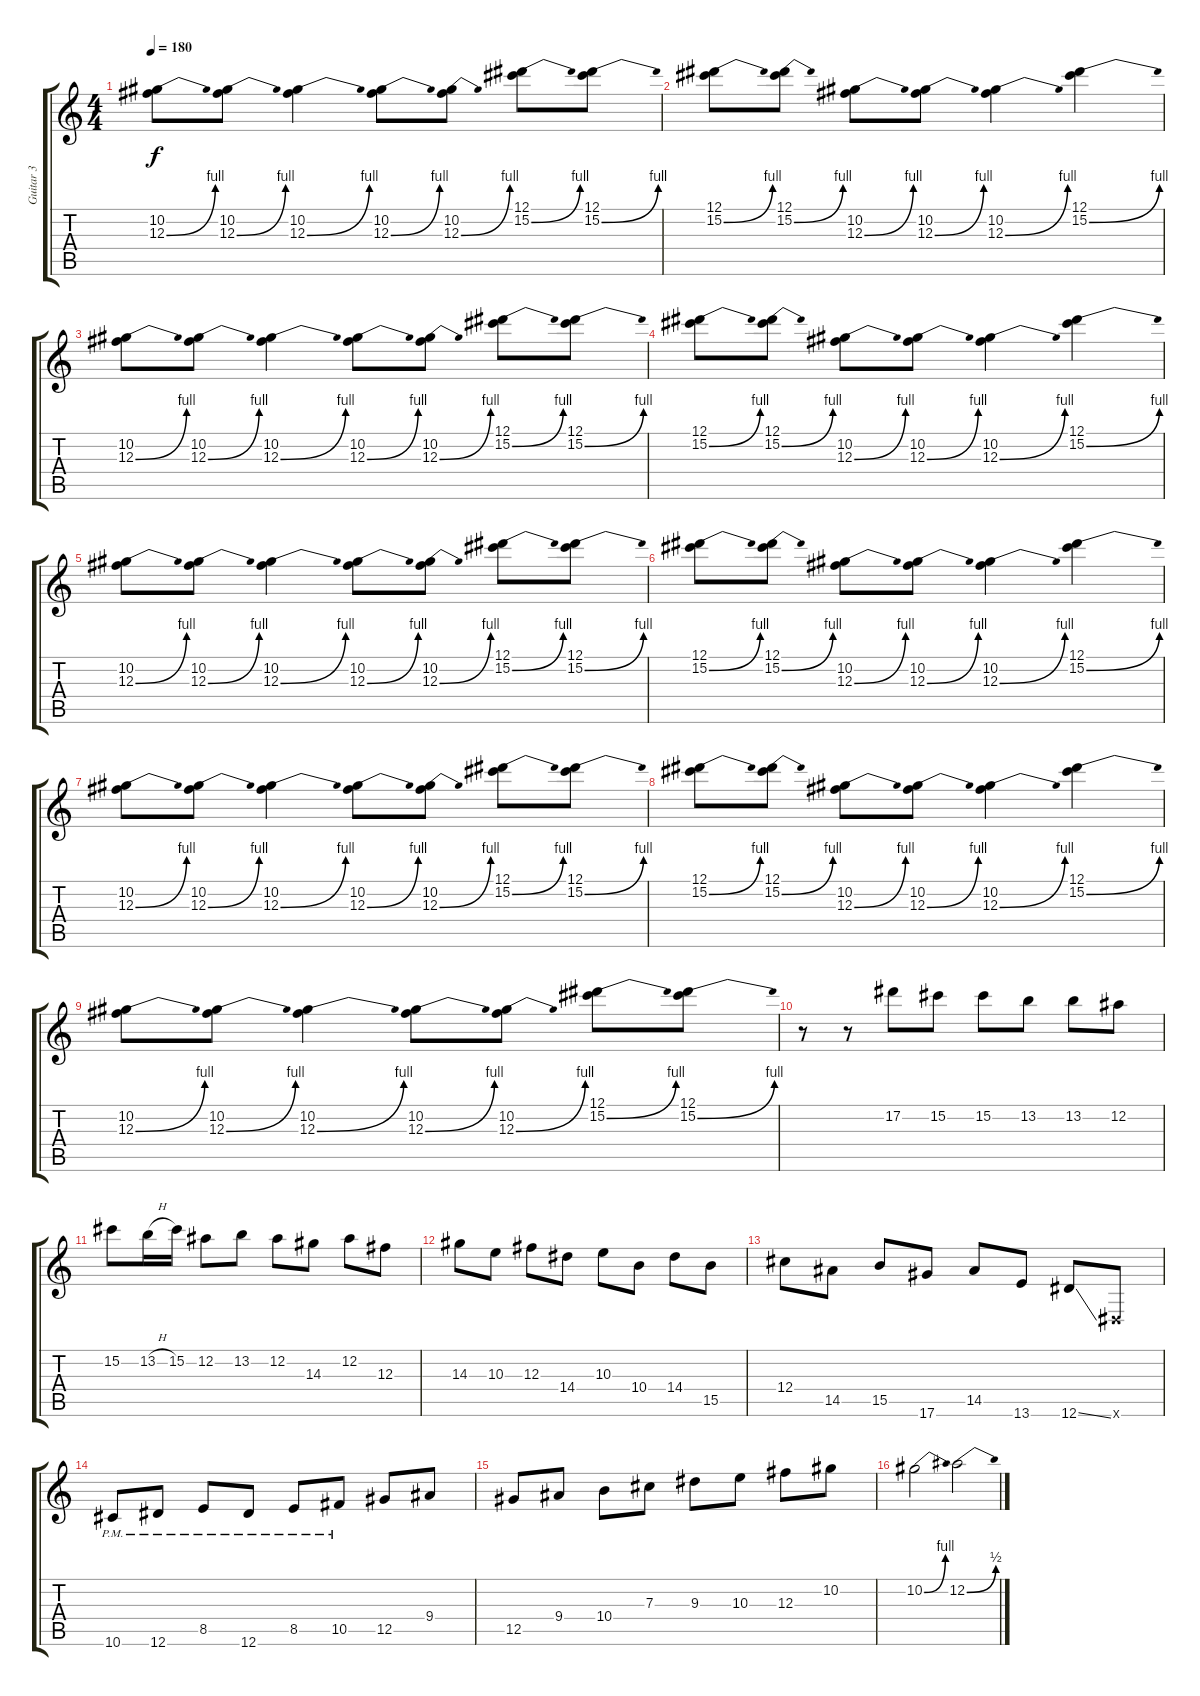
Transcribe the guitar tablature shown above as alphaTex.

\track ("Guitar 3" "Guitar 3") {instrument overdrivenguitar}
\staff {score tabs}
\tuning (Eb4 Bb3 Gb3 Db3 Ab2 Eb2) {hide}
\ts (4 4)
\tempo 180
\clef g2
\ks c
(10.2 12.3{be (bend 0 0 60 4)}).8{dy f} (10.2 12.3{be (bend 0 0 60 4)}).8 (10.2 12.3{be (bend 0 0 60 4)}).4 (10.2 12.3{be (bend 0 0 60 4)}).8 (10.2 12.3{be (bend 0 0 60 4)}).8 (12.1 15.2{be (bend 0 0 60 4)}).8 (12.1 15.2{be (bend 0 0 60 4)}).8 |
(12.1 15.2{be (bend 0 0 60 4)}).8 (12.1 15.2{be (bend 0 0 60 4)}).8 (10.2 12.3{be (bend 0 0 60 4)}).8 (10.2 12.3{be (bend 0 0 60 4)}).8 (10.2 12.3{be (bend 0 0 60 4)}).4 (12.1 15.2{be (bend 0 0 60 4)}).4 |
(10.2 12.3{be (bend 0 0 60 4)}).8 (10.2 12.3{be (bend 0 0 60 4)}).8 (10.2 12.3{be (bend 0 0 60 4)}).4 (10.2 12.3{be (bend 0 0 60 4)}).8 (10.2 12.3{be (bend 0 0 60 4)}).8 (12.1 15.2{be (bend 0 0 60 4)}).8 (12.1 15.2{be (bend 0 0 60 4)}).8 |
(12.1 15.2{be (bend 0 0 60 4)}).8 (12.1 15.2{be (bend 0 0 60 4)}).8 (10.2 12.3{be (bend 0 0 60 4)}).8 (10.2 12.3{be (bend 0 0 60 4)}).8 (10.2 12.3{be (bend 0 0 60 4)}).4 (12.1 15.2{be (bend 0 0 60 4)}).4 |
(10.2 12.3{be (bend 0 0 60 4)}).8 (10.2 12.3{be (bend 0 0 60 4)}).8 (10.2 12.3{be (bend 0 0 60 4)}).4 (10.2 12.3{be (bend 0 0 60 4)}).8 (10.2 12.3{be (bend 0 0 60 4)}).8 (12.1 15.2{be (bend 0 0 60 4)}).8 (12.1 15.2{be (bend 0 0 60 4)}).8 |
(12.1 15.2{be (bend 0 0 60 4)}).8 (12.1 15.2{be (bend 0 0 60 4)}).8 (10.2 12.3{be (bend 0 0 60 4)}).8 (10.2 12.3{be (bend 0 0 60 4)}).8 (10.2 12.3{be (bend 0 0 60 4)}).4 (12.1 15.2{be (bend 0 0 60 4)}).4 |
(10.2 12.3{be (bend 0 0 60 4)}).8 (10.2 12.3{be (bend 0 0 60 4)}).8 (10.2 12.3{be (bend 0 0 60 4)}).4 (10.2 12.3{be (bend 0 0 60 4)}).8 (10.2 12.3{be (bend 0 0 60 4)}).8 (12.1 15.2{be (bend 0 0 60 4)}).8 (12.1 15.2{be (bend 0 0 60 4)}).8 |
(12.1 15.2{be (bend 0 0 60 4)}).8 (12.1 15.2{be (bend 0 0 60 4)}).8 (10.2 12.3{be (bend 0 0 60 4)}).8 (10.2 12.3{be (bend 0 0 60 4)}).8 (10.2 12.3{be (bend 0 0 60 4)}).4 (12.1 15.2{be (bend 0 0 60 4)}).4 |
(10.2 12.3{be (bend 0 0 60 4)}).8 (10.2 12.3{be (bend 0 0 60 4)}).8 (10.2 12.3{be (bend 0 0 60 4)}).4 (10.2 12.3{be (bend 0 0 60 4)}).8 (10.2 12.3{be (bend 0 0 60 4)}).8 (12.1 15.2{be (bend 0 0 60 4)}).8 (12.1 15.2{be (bend 0 0 60 4)}).8 |
r.8 r.8 17.2.8 15.2.8 15.2.8 13.2.8 13.2.8 12.2.8 |
15.2.8 13.2{h}.16 15.2.16 12.2.8 13.2.8 12.2.8 14.3.8 12.2.8 12.3.8 |
14.3.8 10.3.8 12.3.8 14.4.8 10.3.8 10.4.8 14.4.8 15.5.8 |
12.4.8 14.5.8 15.5.8 17.6.8 14.5.8 13.6.8 12.6{ss}.8 0.6{x}.8 |
10.6{pm}.8 12.6{pm}.8 8.5{pm}.8 12.6{pm}.8 8.5{pm}.8 10.5{pm}.8 12.5.8 9.4.8 |
12.5.8 9.4.8 10.4.8 7.3.8 9.3.8 10.3.8 12.3.8 10.2.8 |
10.2{be (bend 0 0 60 4)}.2 12.2{be (bend 0 0 60 2)}.2
